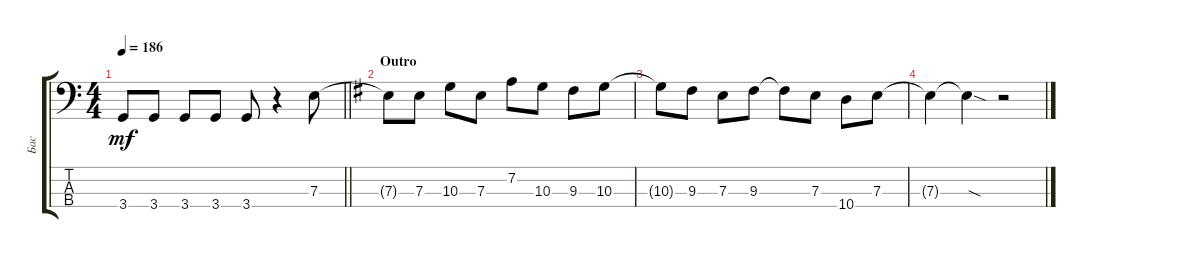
\track ("Бас" "Бас") {instrument electricbassfinger}
\staff {score tabs}
\tuning (G2 D2 A1 E1) {hide}
\ts (4 4)
\tempo 186
\clef f4
\barLineRight lightlight
\ks aminor
3.4.8{dy mf} 3.4.8 3.4.8 3.4.8 3.4.8 r.4 7.3.8 |
\section ("" "Outro")
\ks eminor
7.3{t}.8 7.3.8 10.3.8 7.3.8 7.2.8 10.3.8 9.3.8 10.3.8 |
10.3{t}.8 9.3.8 7.3.8 9.3.8 9.3{t}.8 7.3.8 10.4.8 7.3.8 |
7.3{t}.4 7.3{sod t}.4 r.2
